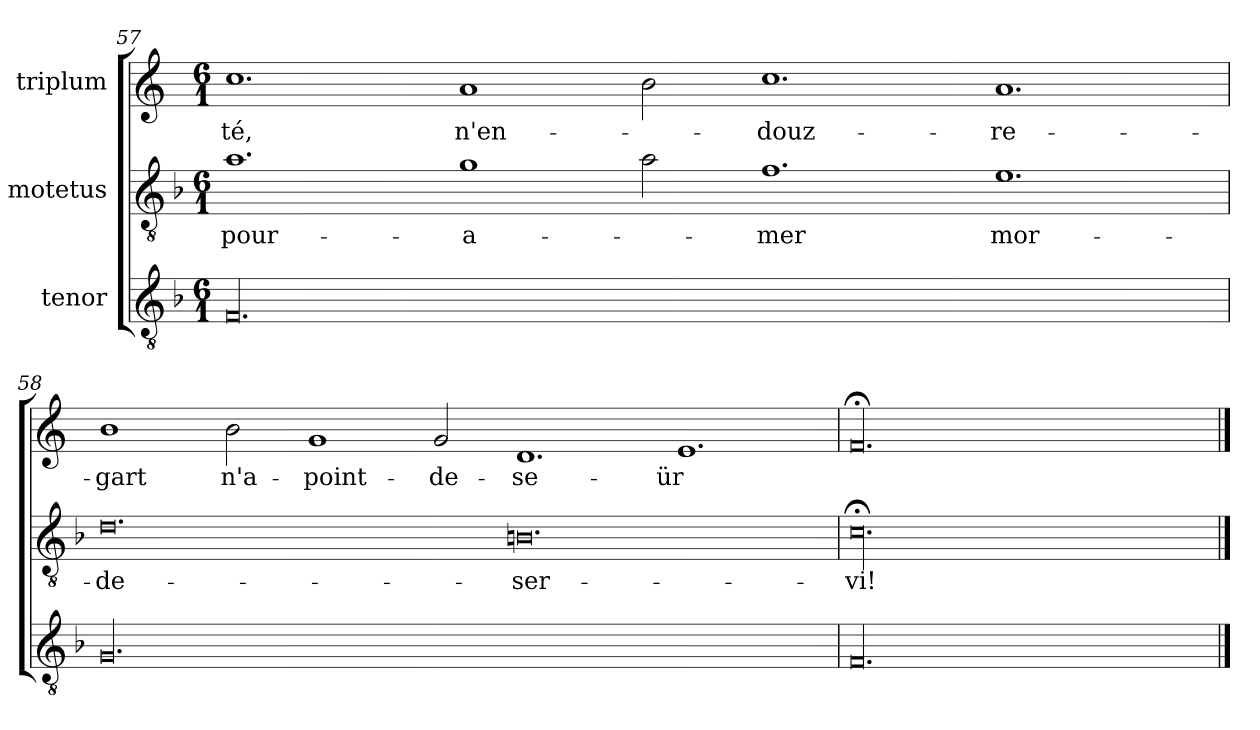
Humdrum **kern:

**kern	**kern	**text	**kern	**text
*part3	*part2	*part2	*part1	*part1
*staff3	*staff2	*staff2	*staff1	*staff1
*I"tenor	*I"motetus	*	*I"triplum	*
!!LO:PB:g=z
*clefGv2	*clefGv2	*	*clefG2	*
*k[b-]	*k[b-]	*	*k[]	*
*F:	*F:	*	*C:	*
*M6/1	*M6/1	*	*M6/1	*
=57	=57	=57	=57	=57
00.F/	1.a\	pour-	1.cc\	-té,
.	1g\	a-	1a/	n'en-
.	2a\	.	2b\	.
.	1.f\	-mer	1.cc\	douz-
.	1.e\	mor-	1.a/	re-
=58	=58	=58	=58	=58
00.G/	0.d\	de-	1b\	-gart
.	.	.	2b\	n'a-
.	.	.	1g/	point-
.	.	.	2g/	de-
.	0.Bn\	-ser-	1.d/	se-
.	.	.	1.e/	-ür-
=59	=59	=59	=59	=59
00.F/	00.c;<\	-vi!	00.f;</	-
==	==	==	==	==
*-	*-	*-	*-	*-
